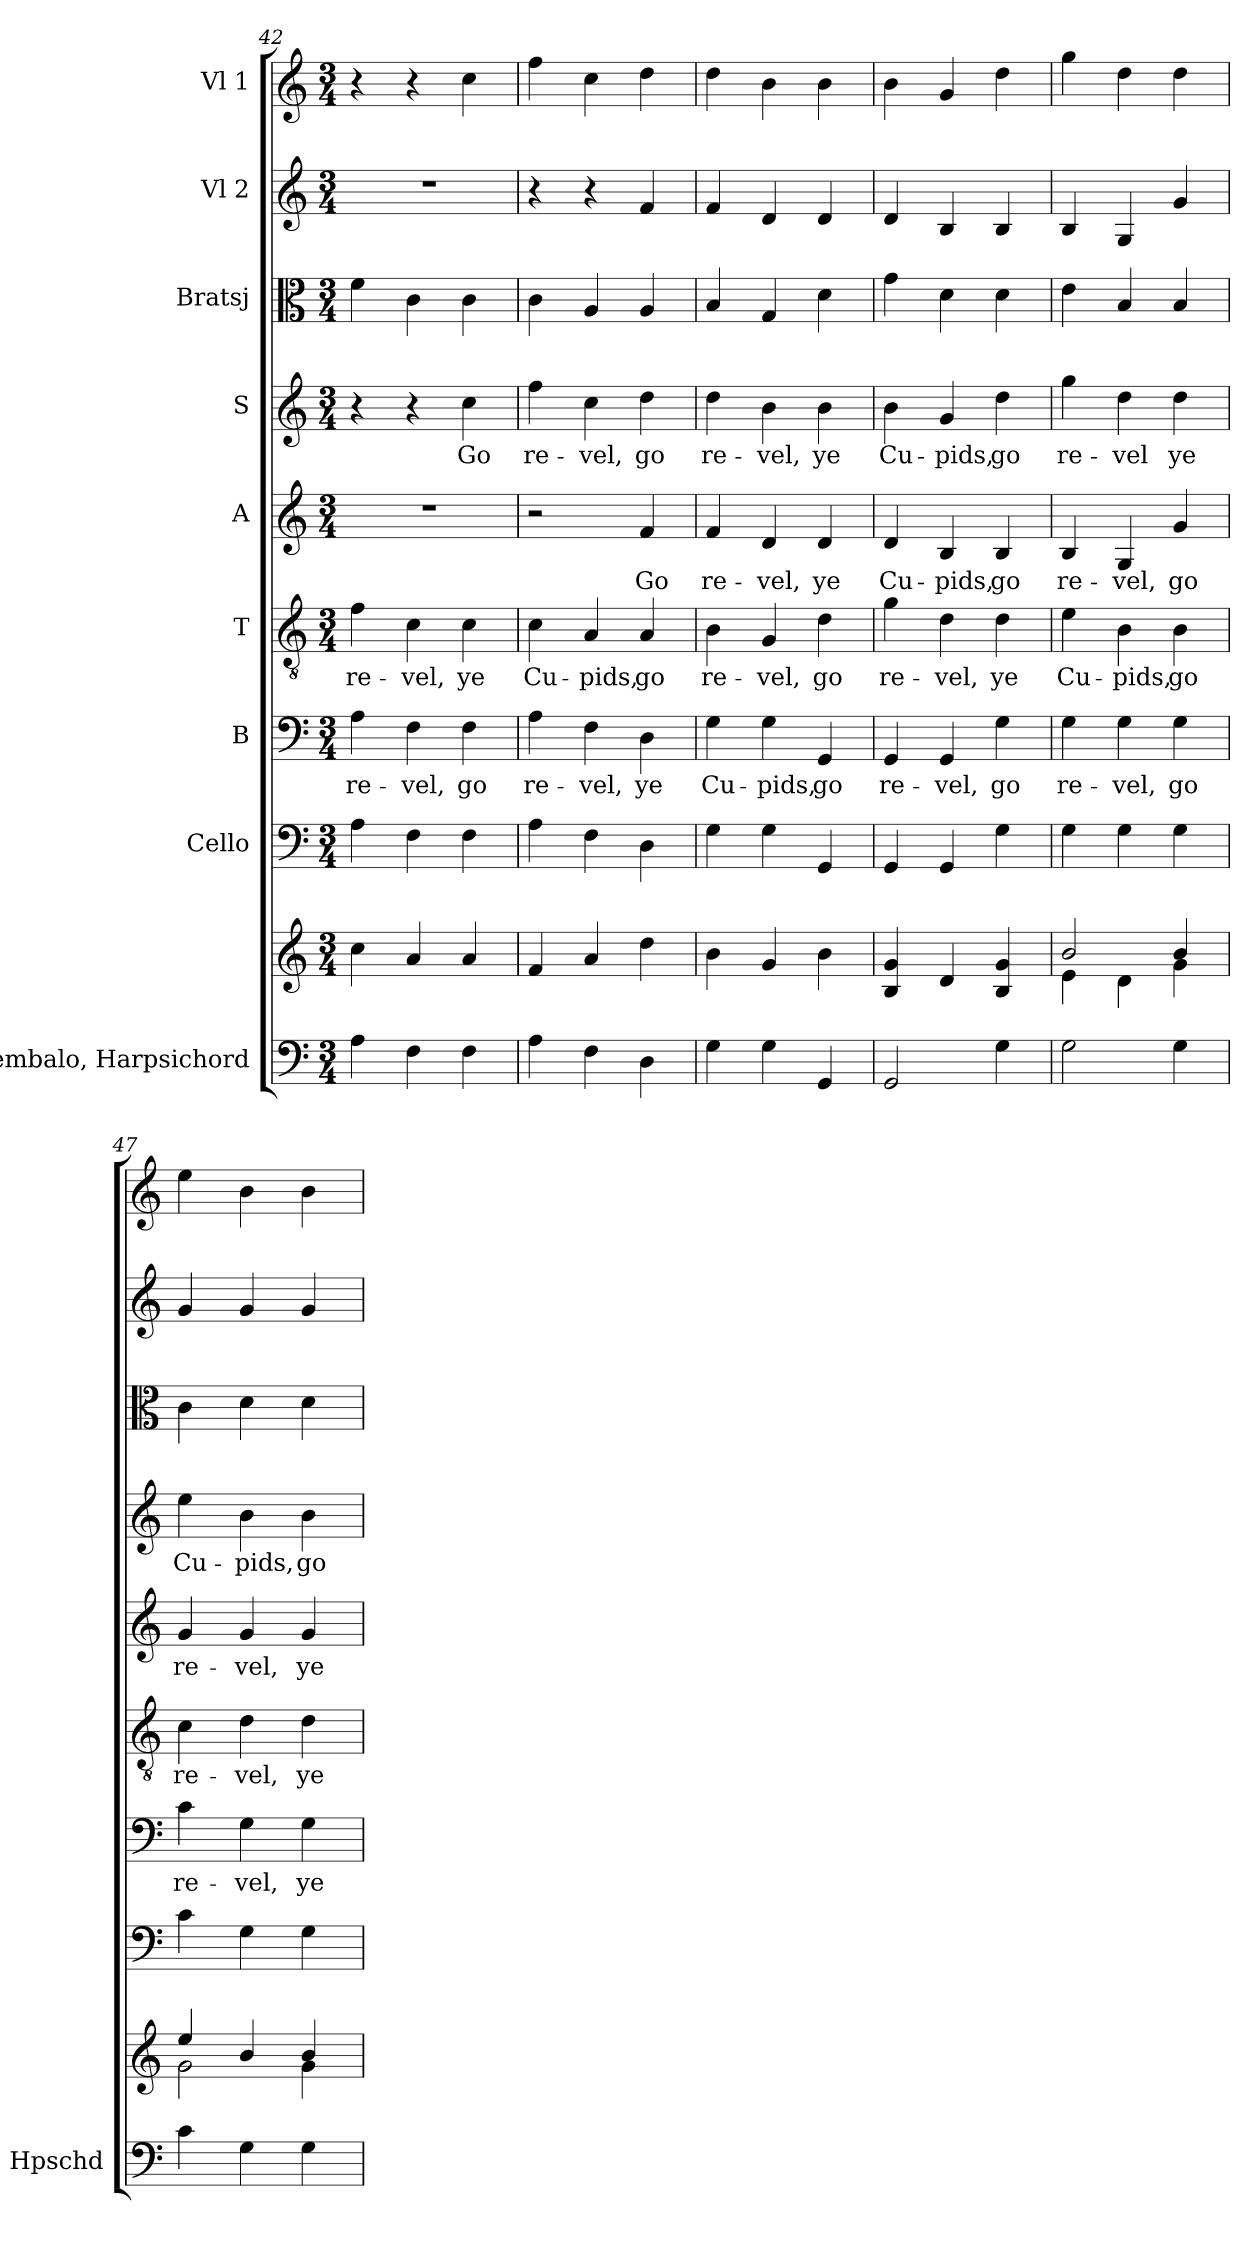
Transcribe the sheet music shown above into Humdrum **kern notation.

**kern	**kern	**kern	**kern	**text	**kern	**text	**kern	**text	**kern	**text	**kern	**kern	**kern
*part9	*part9	*part8	*part7	*part7	*part6	*part6	*part5	*part5	*part4	*part4	*part3	*part2	*part1
*staff10	*staff9	*staff8	*staff7	*staff7	*staff6	*staff6	*staff5	*staff5	*staff4	*staff4	*staff3	*staff2	*staff1
*I"Cembalo, Harpsichord	*	*I"Cello	*I"B	*	*I"T	*	*I"A	*	*I"S	*	*I"Bratsj	*I"Vl 2	*I"Vl 1
*I'Hpschd	*	*	*	*	*	*	*	*	*	*	*	*	*
*clefF4	*clefG2	*clefF4	*clefF4	*	*clefGv2	*	*clefG2	*	*clefG2	*	*clefC3	*clefG2	*clefG2
*k[]	*k[]	*k[]	*k[]	*	*k[]	*	*k[]	*	*k[]	*	*k[]	*k[]	*k[]
*M3/4	*M3/4	*M3/4	*M3/4	*	*M3/4	*	*M3/4	*	*M3/4	*	*M3/4	*M3/4	*M3/4
=42	=42	=42	=42	=42	=42	=42	=42	=42	=42	=42	=42	=42	=42
!	!	!	!	!LO:LY:b	!	!LO:LY:b	!	!	!	!	!	!	!
4A\	4cc\	4A\	4A\	re-	4f\	re-	2.r	.	4r	.	4f\	2.r	4r
!	!	!	!	!LO:LY:b	!	!LO:LY:b	!	!	!	!	!	!	!
4F\	4a/	4F\	4F\	-vel,	4c\	-vel,	.	.	4r	.	4c\	.	4r
!	!	!	!	!LO:LY:b	!	!LO:LY:b	!	!	!	!LO:LY:b	!	!	!
4F\	4a/	4F\	4F\	go	4c\	ye	.	.	4cc\	Go	4c\	.	4cc\
=43	=43	=43	=43	=43	=43	=43	=43	=43	=43	=43	=43	=43	=43
!	!	!	!	!LO:LY:b	!	!LO:LY:b	!	!	!	!LO:LY:b	!	!	!
4A\	4f/	4A\	4A\	re-	4c\	Cu-	2r	.	4ff\	re-	4c\	4r	4ff\
!	!	!	!	!LO:LY:b	!	!LO:LY:b	!	!	!	!LO:LY:b	!	!	!
4F\	4a/	4F\	4F\	-vel,	4A/	-pids,	.	.	4cc\	-vel,	4A/	4r	4cc\
!	!	!	!	!LO:LY:b	!	!LO:LY:b	!	!LO:LY:b	!	!LO:LY:b	!	!	!
4D\	4dd\	4D\	4D\	ye	4A/	go	4f/	Go	4dd\	go	4A/	4f/	4dd\
!!LO:PB:g=z
=44	=44	=44	=44	=44	=44	=44	=44	=44	=44	=44	=44	=44	=44
!	!	!	!	!LO:LY:b	!	!LO:LY:b	!	!LO:LY:b	!	!LO:LY:b	!	!	!
4G\	4b\	4G\	4G\	Cu-	4B\	re-	4f/	re-	4dd\	re-	4B/	4f/	4dd\
!	!	!	!	!LO:LY:b	!	!LO:LY:b	!	!LO:LY:b	!	!LO:LY:b	!	!	!
4G\	4g/	4G\	4G\	-pids,	4G/	-vel,	4d/	-vel,	4b\	-vel,	4G/	4d/	4b\
!	!	!	!	!LO:LY:b	!	!LO:LY:b	!	!LO:LY:b	!	!LO:LY:b	!	!	!
4GG/	4b\	4GG/	4GG/	go	4d\	go	4d/	ye	4b\	ye	4d\	4d/	4b\
=45	=45	=45	=45	=45	=45	=45	=45	=45	=45	=45	=45	=45	=45
!	!	!	!	!LO:LY:b	!	!LO:LY:b	!	!LO:LY:b	!	!LO:LY:b	!	!	!
2GG/	4B/ 4g/	4GG/	4GG/	re-	4g\	re-	4d/	Cu-	4b\	Cu-	4g\	4d/	4b\
!	!	!	!	!LO:LY:b	!	!LO:LY:b	!	!LO:LY:b	!	!LO:LY:b	!	!	!
.	4d/	4GG/	4GG/	-vel,	4d\	-vel,	4B/	-pids,	4g/	-pids,	4d\	4B/	4g/
!	!	!	!	!LO:LY:b	!	!LO:LY:b	!	!LO:LY:b	!	!LO:LY:b	!	!	!
4G\	4B/ 4g/	4G\	4G\	go	4d\	ye	4B/	go	4dd\	go	4d\	4B/	4dd\
=46	=46	=46	=46	=46	=46	=46	=46	=46	=46	=46	=46	=46	=46
*	*^	*	*	*	*	*	*	*	*	*	*	*	*
!	!	!	!	!	!LO:LY:b	!	!LO:LY:b	!	!LO:LY:b	!	!LO:LY:b	!	!	!
2G\	2b/	4e\	4G\	4G\	re-	4e\	Cu-	4B/	re-	4gg\	re-	4e\	4B/	4gg\
!	!	!	!	!	!LO:LY:b	!	!LO:LY:b	!	!LO:LY:b	!	!LO:LY:b	!	!	!
.	.	4d\	4G\	4G\	-vel,	4B\	-pids,	4G/	-vel,	4dd\	-vel	4B/	4G/	4dd\
!	!	!	!	!	!LO:LY:b	!	!LO:LY:b	!	!LO:LY:b	!	!LO:LY:b	!	!	!
4G\	4b/	4g\	4G\	4G\	go	4B\	go	4g/	go	4dd\	ye	4B/	4g/	4dd\
=47	=47	=47	=47	=47	=47	=47	=47	=47	=47	=47	=47	=47	=47	=47
!	!	!	!	!	!LO:LY:b	!	!LO:LY:b	!	!LO:LY:b	!	!LO:LY:b	!	!	!
4c\	4ee/	2g\	4c\	4c\	re-	4c\	re-	4g/	re-	4ee\	Cu-	4c\	4g/	4ee\
!	!	!	!	!	!LO:LY:b	!	!LO:LY:b	!	!LO:LY:b	!	!LO:LY:b	!	!	!
4G\	4b/	.	4G\	4G\	-vel,	4d\	-vel,	4g/	-vel,	4b\	-pids,	4d\	4g/	4b\
!	!	!	!	!	!LO:LY:b	!	!LO:LY:b	!	!LO:LY:b	!	!LO:LY:b	!	!	!
4G\	4b/	4g\	4G\	4G\	ye	4d\	ye	4g/	ye	4b\	go	4d\	4g/	4b\
*	*v	*v	*	*	*	*	*	*	*	*	*	*	*	*
=	=	=	=	=	=	=	=	=	=	=	=	=	=
*-	*-	*-	*-	*-	*-	*-	*-	*-	*-	*-	*-	*-	*-
